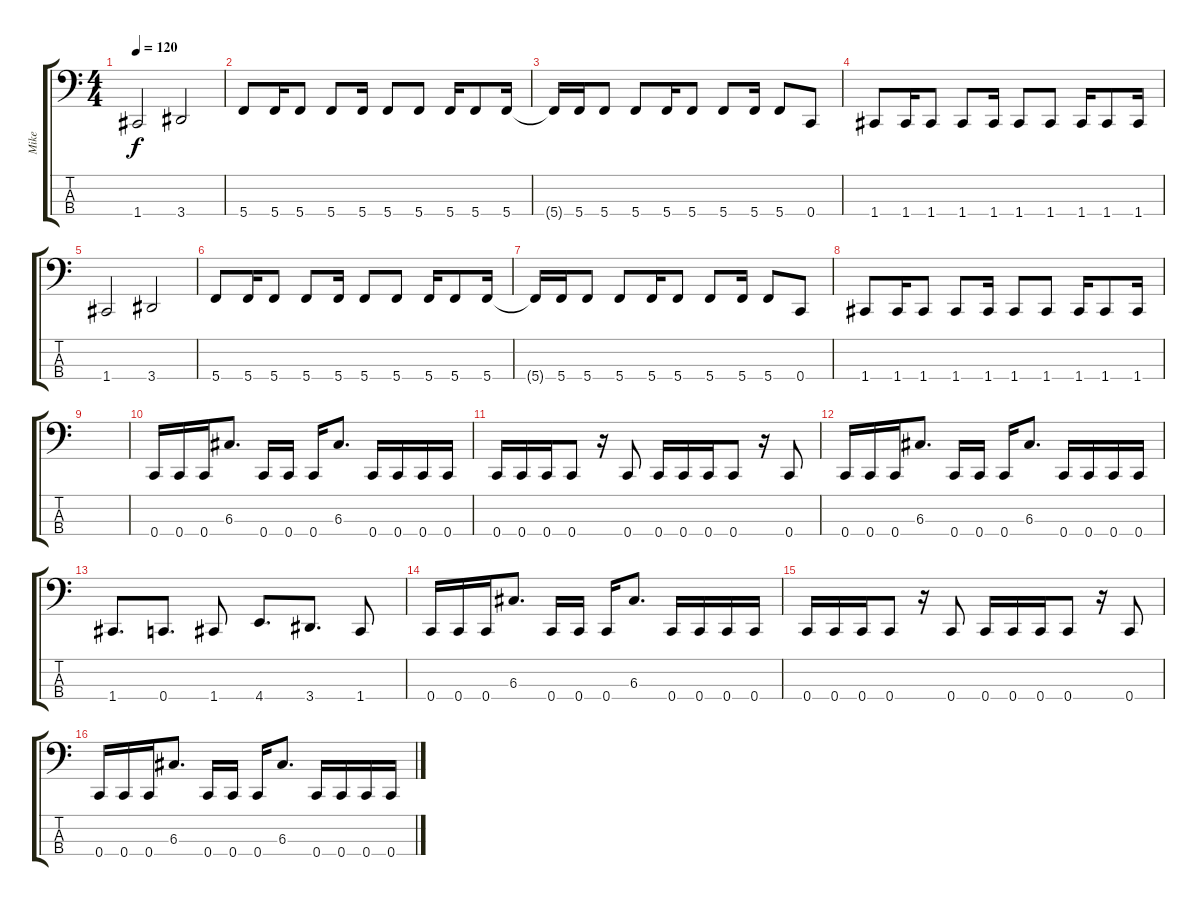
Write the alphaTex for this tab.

\track ("Mike" "Mike") {instrument electricbasspick}
\staff {score tabs}
\tuning (F2 C2 G1 C1) {hide}
\ts (4 4)
\tempo 120
\clef f4
\ks c
1.4.2{dy f} 3.4.2 |
5.4.8 5.4.16 5.4.8 5.4.8 5.4.16 5.4.8 5.4.8 5.4.16 5.4.8 5.4.16 |
5.4{t}.16 5.4.16 5.4.8 5.4.8 5.4.16 5.4.8 5.4.8 5.4.16 5.4.8 0.4.8 |
1.4.8 1.4.16 1.4.8 1.4.8 1.4.16 1.4.8 1.4.8 1.4.16 1.4.8 1.4.16 |
1.4.2 3.4.2 |
5.4.8 5.4.16 5.4.8 5.4.8 5.4.16 5.4.8 5.4.8 5.4.16 5.4.8 5.4.16 |
5.4{t}.16 5.4.16 5.4.8 5.4.8 5.4.16 5.4.8 5.4.8 5.4.16 5.4.8 0.4.8 |
1.4.8 1.4.16 1.4.8 1.4.8 1.4.16 1.4.8 1.4.8 1.4.16 1.4.8 1.4.16 |
|
0.4.16 0.4.16 0.4.16 6.3.8{d} 0.4.16 0.4.16 0.4.16 6.3.8{d} 0.4.16 0.4.16 0.4.16 0.4.16 |
0.4.16 0.4.16 0.4.16 0.4.8 r.16 0.4.8 0.4.16 0.4.16 0.4.16 0.4.8 r.16 0.4.8 |
0.4.16 0.4.16 0.4.16 6.3.8{d} 0.4.16 0.4.16 0.4.16 6.3.8{d} 0.4.16 0.4.16 0.4.16 0.4.16 |
1.4.8{d} 0.4.8{d} 1.4.8 4.4.8{d} 3.4.8{d} 1.4.8 |
0.4.16 0.4.16 0.4.16 6.3.8{d} 0.4.16 0.4.16 0.4.16 6.3.8{d} 0.4.16 0.4.16 0.4.16 0.4.16 |
0.4.16 0.4.16 0.4.16 0.4.8 r.16 0.4.8 0.4.16 0.4.16 0.4.16 0.4.8 r.16 0.4.8 |
0.4.16 0.4.16 0.4.16 6.3.8{d} 0.4.16 0.4.16 0.4.16 6.3.8{d} 0.4.16 0.4.16 0.4.16 0.4.16
